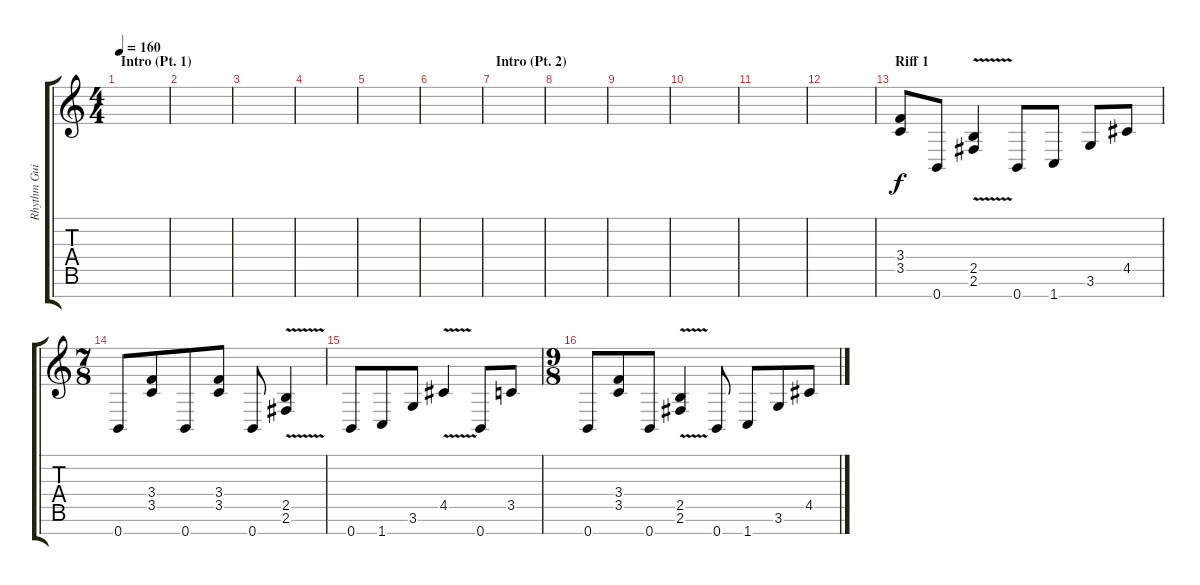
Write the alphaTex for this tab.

\track ("Rhythm Guitar L" "Rhythm Gui") {instrument overdrivenguitar}
\staff {score tabs}
\tuning (E4 B3 G3 D3 A2 E2 B1) {hide}
\ts (4 4)
\section ("" "Intro (Pt. 1)")
\tempo 160
\clef g2
\ks c
|
|
|
|
|
|
\section ("" "Intro (Pt. 2)")
|
|
|
|
|
|
\section ("" "Riff 1")
(3.4 3.5).8 0.7.8 (2.5{v} 2.6{v}).4 0.7.8 1.7.8 3.6.8 4.5.8 |
\ts (7 8)
0.7.8 (3.4 3.5).8 0.7.8 (3.4 3.5).8 0.7.8 (2.5{v} 2.6{v}).4 |
0.7.8 1.7.8 3.6.8 4.5{v}.4 0.7.8 3.5.8 |
\ts (9 8)
0.7.8 (3.4 3.5).8 0.7.8 (2.5{v} 2.6{v}).4 0.7.8 1.7.8 3.6.8 4.5.8
